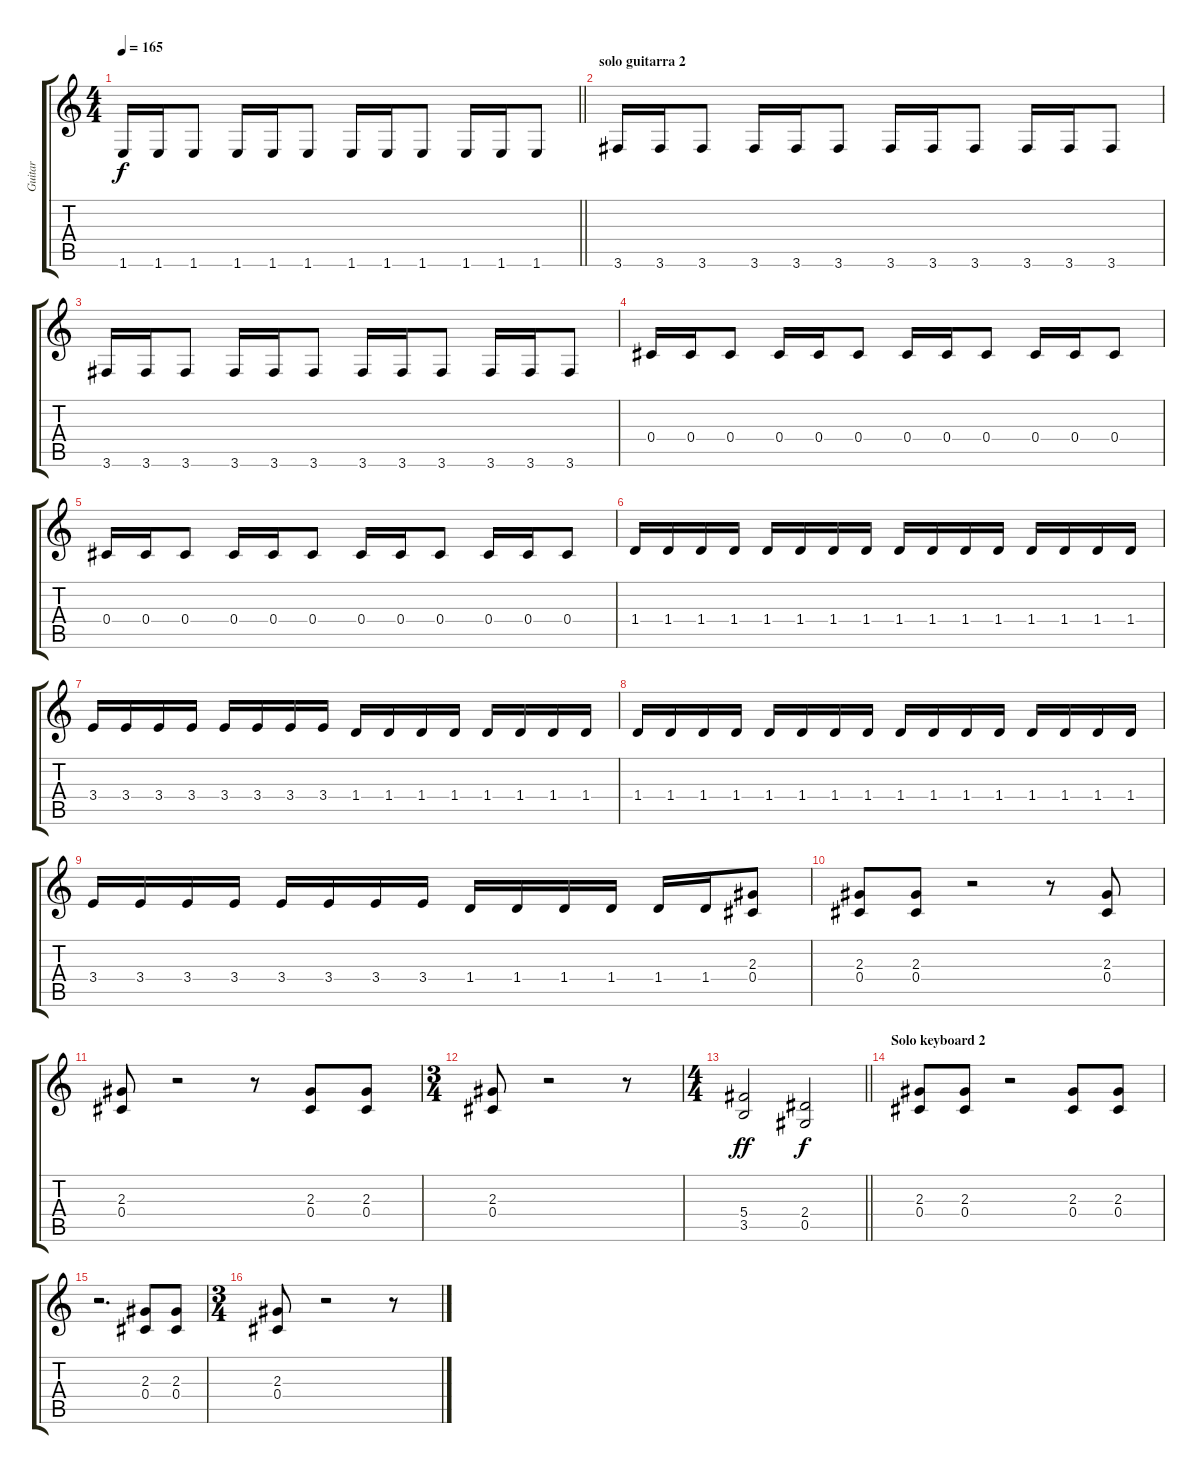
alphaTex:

\track ("Guitar " "Guitar ") {instrument acousticguitarsteel}
\staff {score tabs}
\tuning (Eb4 Bb3 Gb3 Db3 Ab2 Eb2) {hide}
\ts (4 4)
\tempo 165
\clef g2
\barLineRight lightlight
\ks c
1.6.16{dy f} 1.6.16 1.6.8 1.6.16 1.6.16 1.6.8 1.6.16 1.6.16 1.6.8 1.6.16 1.6.16 1.6.8 |
\section ("" "solo guitarra 2")
3.6.16 3.6.16 3.6.8 3.6.16 3.6.16 3.6.8 3.6.16 3.6.16 3.6.8 3.6.16 3.6.16 3.6.8 |
3.6.16 3.6.16 3.6.8 3.6.16 3.6.16 3.6.8 3.6.16 3.6.16 3.6.8 3.6.16 3.6.16 3.6.8 |
0.4.16 0.4.16 0.4.8 0.4.16 0.4.16 0.4.8 0.4.16 0.4.16 0.4.8 0.4.16 0.4.16 0.4.8 |
0.4.16 0.4.16 0.4.8 0.4.16 0.4.16 0.4.8 0.4.16 0.4.16 0.4.8 0.4.16 0.4.16 0.4.8 |
1.4.16{volume 14 balance 8} 1.4.16 1.4.16 1.4.16 1.4.16 1.4.16 1.4.16 1.4.16 1.4.16 1.4.16 1.4.16 1.4.16 1.4.16 1.4.16 1.4.16 1.4.16 |
3.4.16 3.4.16 3.4.16 3.4.16 3.4.16 3.4.16 3.4.16 3.4.16 1.4.16 1.4.16 1.4.16 1.4.16 1.4.16 1.4.16 1.4.16 1.4.16 |
1.4.16 1.4.16 1.4.16 1.4.16 1.4.16 1.4.16 1.4.16 1.4.16 1.4.16 1.4.16 1.4.16 1.4.16 1.4.16 1.4.16 1.4.16 1.4.16 |
3.4.16 3.4.16 3.4.16 3.4.16 3.4.16 3.4.16 3.4.16 3.4.16 1.4.16 1.4.16 1.4.16 1.4.16 1.4.16{volume 15 balance 8} 1.4.16 (2.3 0.4).8 |
(2.3 0.4).8{volume 15 balance 8} (2.3 0.4).8 r.2 r.8 (2.3 0.4).8 |
(2.3 0.4).8 r.2 r.8 (2.3 0.4).8 (2.3 0.4).8 |
\ts (3 4)
(2.3 0.4).8 r.2 r.8 |
\ts (4 4)
\barLineRight lightlight
(5.4 3.5).2{dy ff} (2.4 0.5).2{dy f} |
\section ("" "Solo keyboard 2")
(2.3 0.4).8 (2.3 0.4).8 r.2 (2.3 0.4).8 (2.3 0.4).8 |
r.2{d} (2.3 0.4).8{volume 15 balance 8} (2.3 0.4).8 |
\ts (3 4)
(2.3 0.4).8 r.2 r.8
